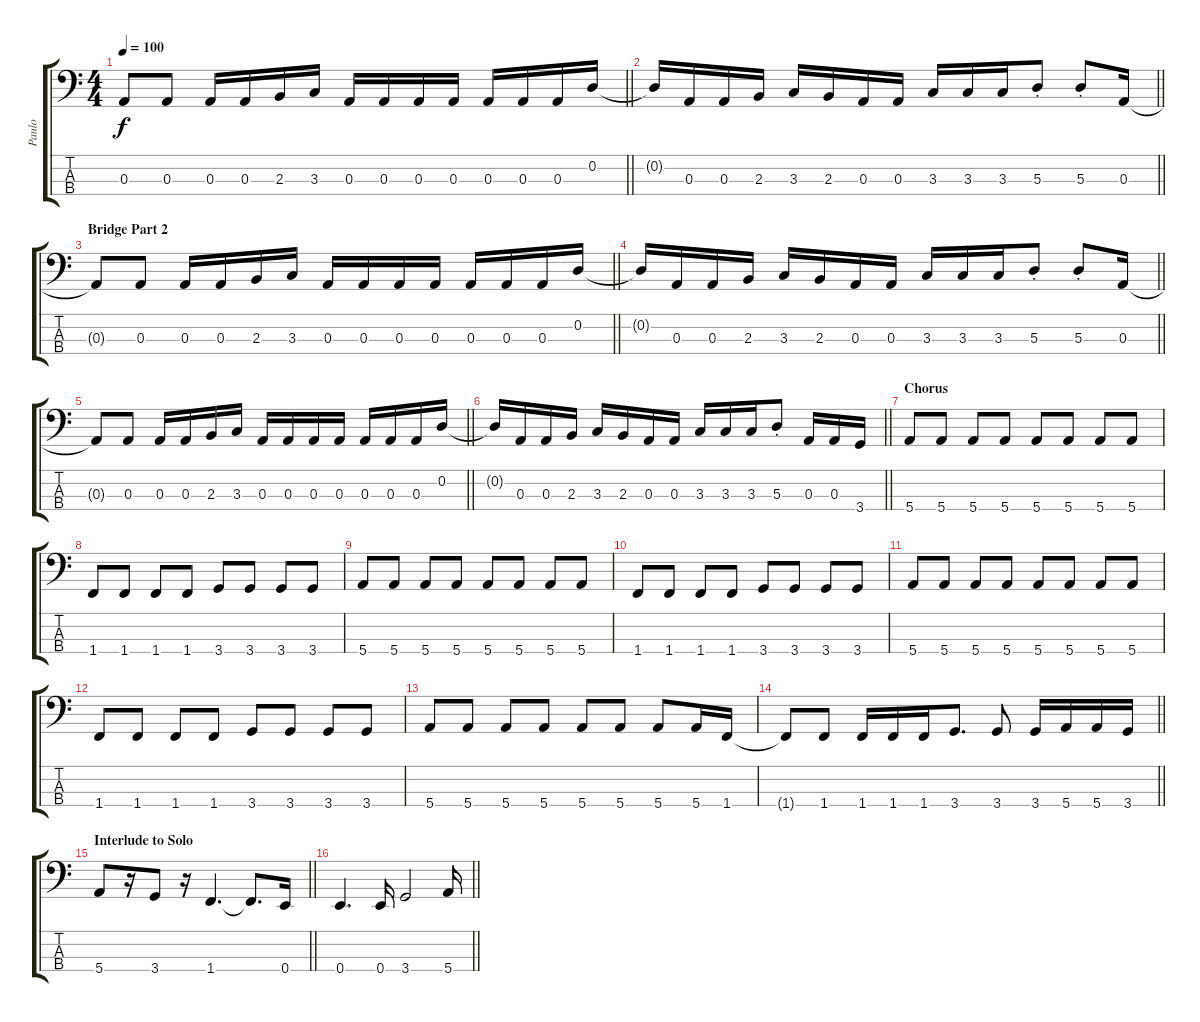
\track ("Paulo" "Paulo") {instrument electricbassfinger}
\staff {score tabs}
\tuning (G2 D2 A1 E1) {hide}
\ts (4 4)
\tempo 100
\clef f4
\barLineRight lightlight
\ks c
0.3{t}.8{dy f} 0.3.8 0.3.16 0.3.16 2.3.16 3.3.16 0.3.16 0.3.16 0.3.16 0.3.16 0.3.16 0.3.16 0.3.16 0.2.16 |
\barLineRight lightlight
0.2{t}.16 0.3.16 0.3.16 2.3.16 3.3.16 2.3.16 0.3.16 0.3.16 3.3.16 3.3.16 3.3.16 5.3{st}.8 5.3{st}.8 0.3.16 |
\section ("" "Bridge Part 2")
\barLineRight lightlight
0.3{t}.8 0.3.8 0.3.16 0.3.16 2.3.16 3.3.16 0.3.16 0.3.16 0.3.16 0.3.16 0.3.16 0.3.16 0.3.16 0.2.16 |
\barLineRight lightlight
0.2{t}.16 0.3.16 0.3.16 2.3.16 3.3.16 2.3.16 0.3.16 0.3.16 3.3.16 3.3.16 3.3.16 5.3{st}.8 5.3{st}.8 0.3.16 |
\barLineRight lightlight
0.3{t}.8 0.3.8 0.3.16 0.3.16 2.3.16 3.3.16 0.3.16 0.3.16 0.3.16 0.3.16 0.3.16 0.3.16 0.3.16 0.2.16 |
\barLineRight lightlight
0.2{t}.16 0.3.16 0.3.16 2.3.16 3.3.16 2.3.16 0.3.16 0.3.16 3.3.16 3.3.16 3.3.16 5.3{st}.8 0.3.16 0.3.16 3.4.16 |
\section ("" "Chorus")
5.4.8 5.4.8 5.4.8 5.4.8 5.4.8 5.4.8 5.4.8 5.4.8 |
1.4.8 1.4.8 1.4.8 1.4.8 3.4.8 3.4.8 3.4.8 3.4.8 |
5.4.8 5.4.8 5.4.8 5.4.8 5.4.8 5.4.8 5.4.8 5.4.8 |
1.4.8 1.4.8 1.4.8 1.4.8 3.4.8 3.4.8 3.4.8 3.4.8 |
5.4.8 5.4.8 5.4.8 5.4.8 5.4.8 5.4.8 5.4.8 5.4.8 |
1.4.8 1.4.8 1.4.8 1.4.8 3.4.8 3.4.8 3.4.8 3.4.8 |
5.4.8 5.4.8 5.4.8 5.4.8 5.4.8 5.4.8 5.4.8 5.4.16 1.4.16 |
\barLineRight lightlight
1.4{t}.8 1.4.8 1.4.16 1.4.16 1.4.16 3.4.8{d} 3.4.8 3.4.16 5.4.16 5.4.16 3.4.16 |
\section ("" "Interlude to Solo")
\barLineRight lightlight
5.4.8 r.16 3.4.8 r.16 1.4.4{d} 1.4{t}.8{d} 0.4.16 |
\barLineRight lightlight
0.4.4{d} 0.4.16 3.4.2 5.4.16
